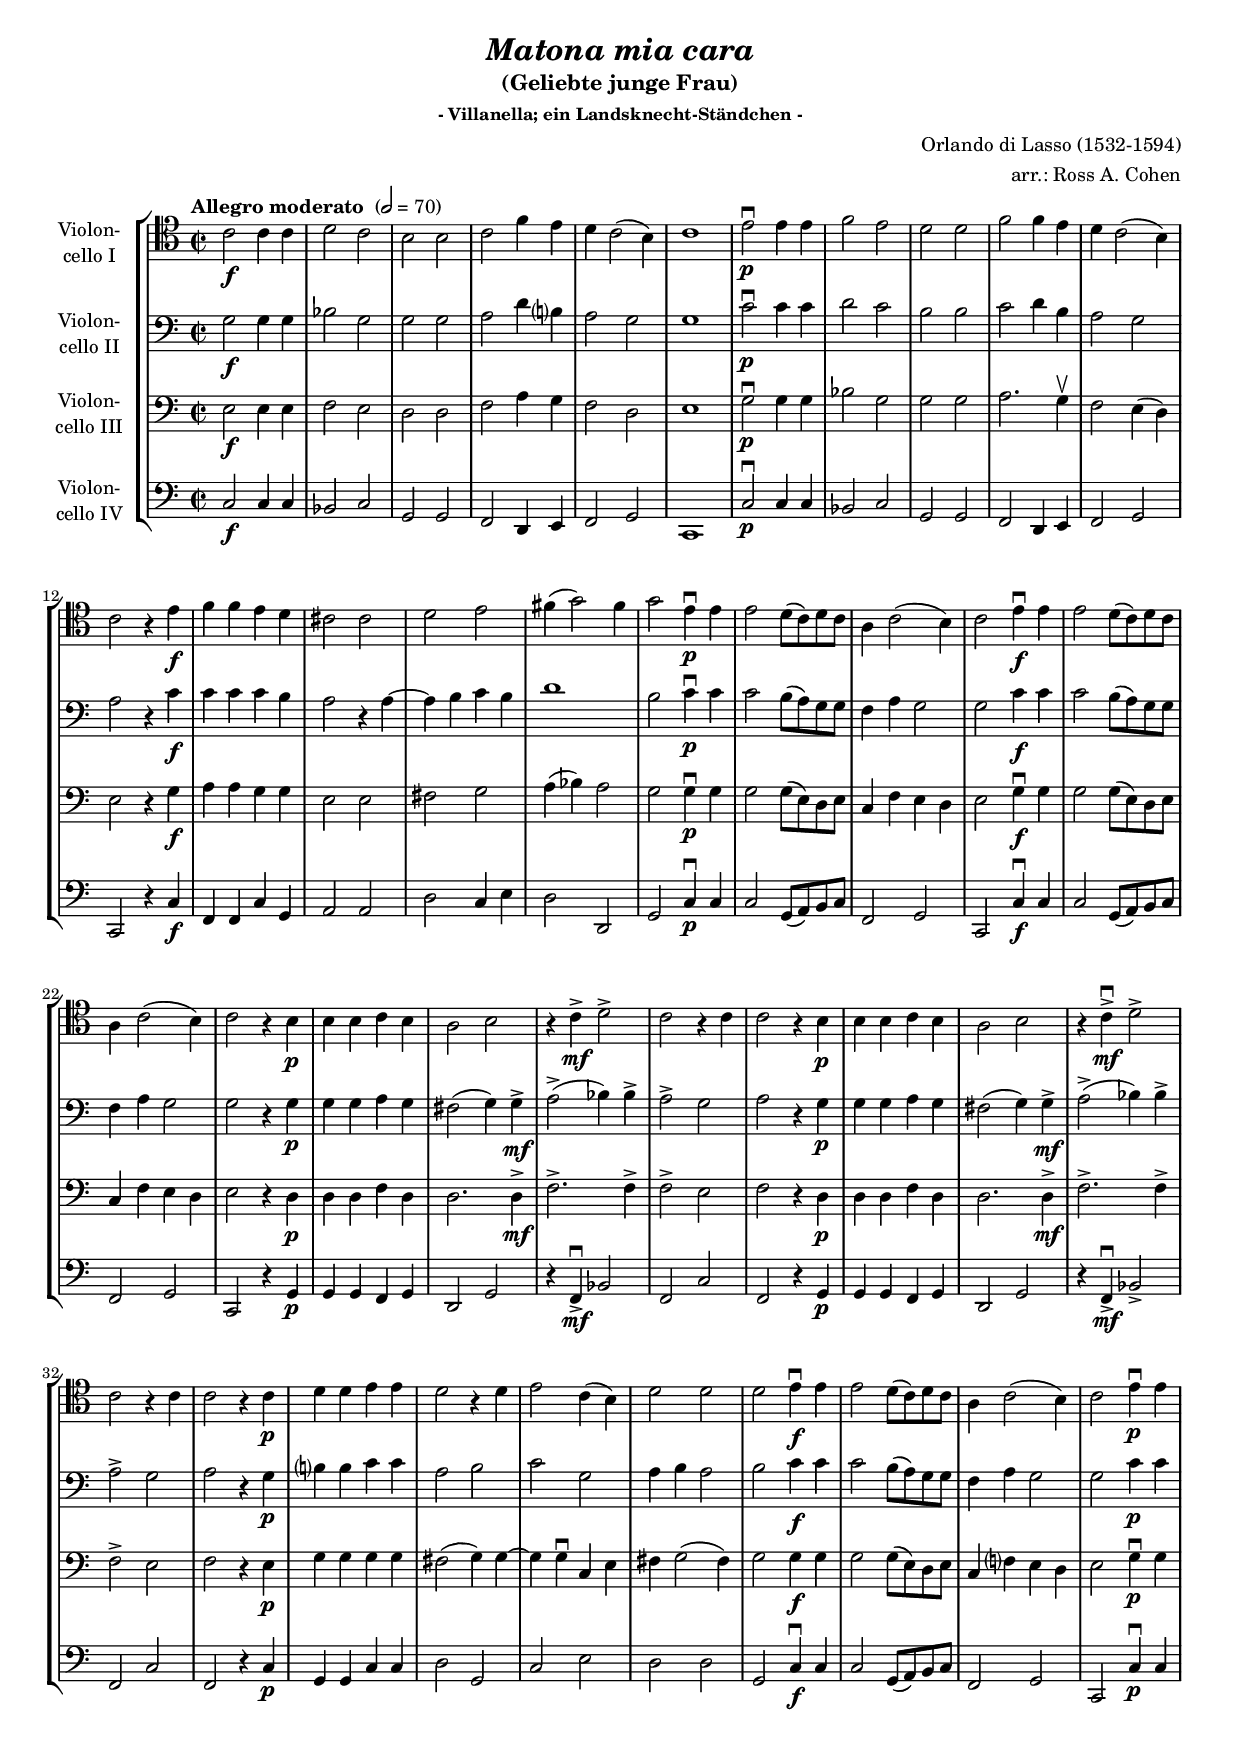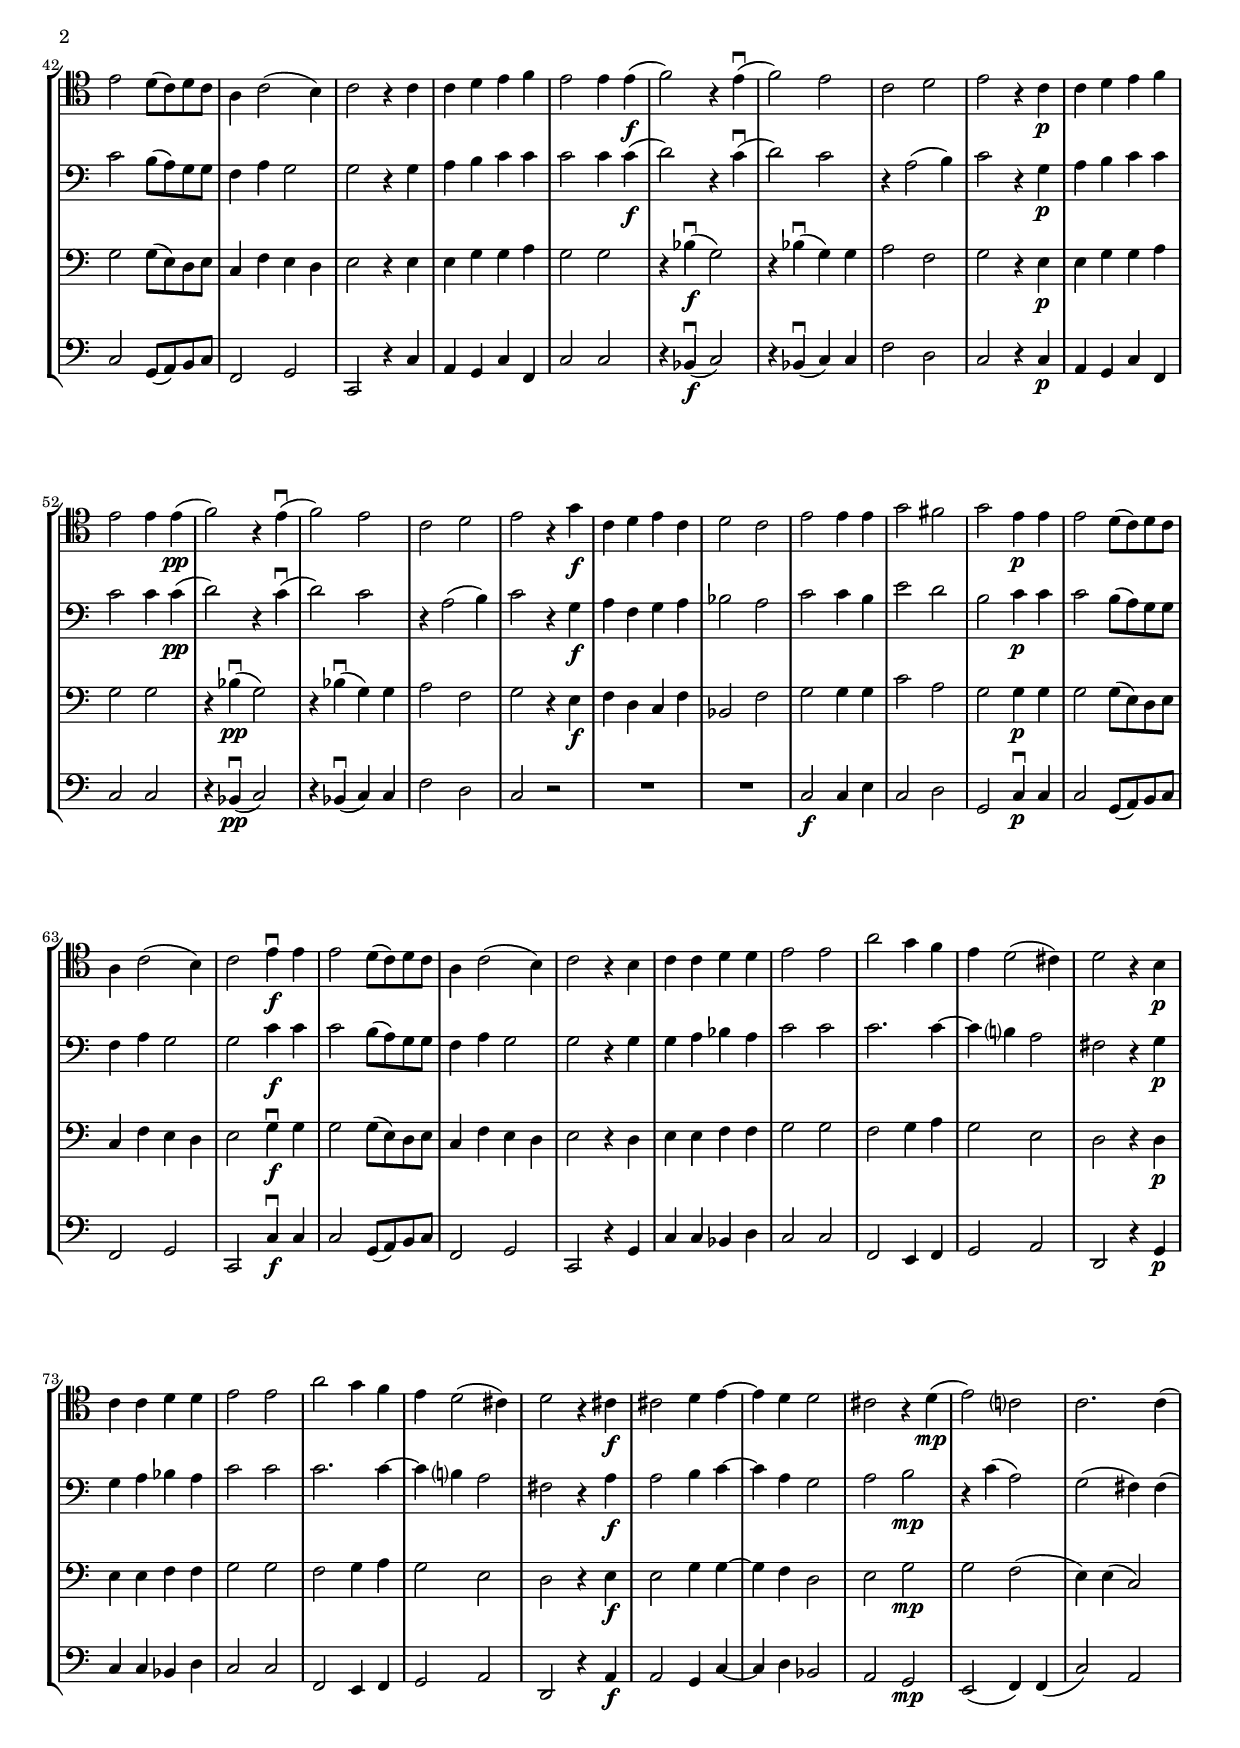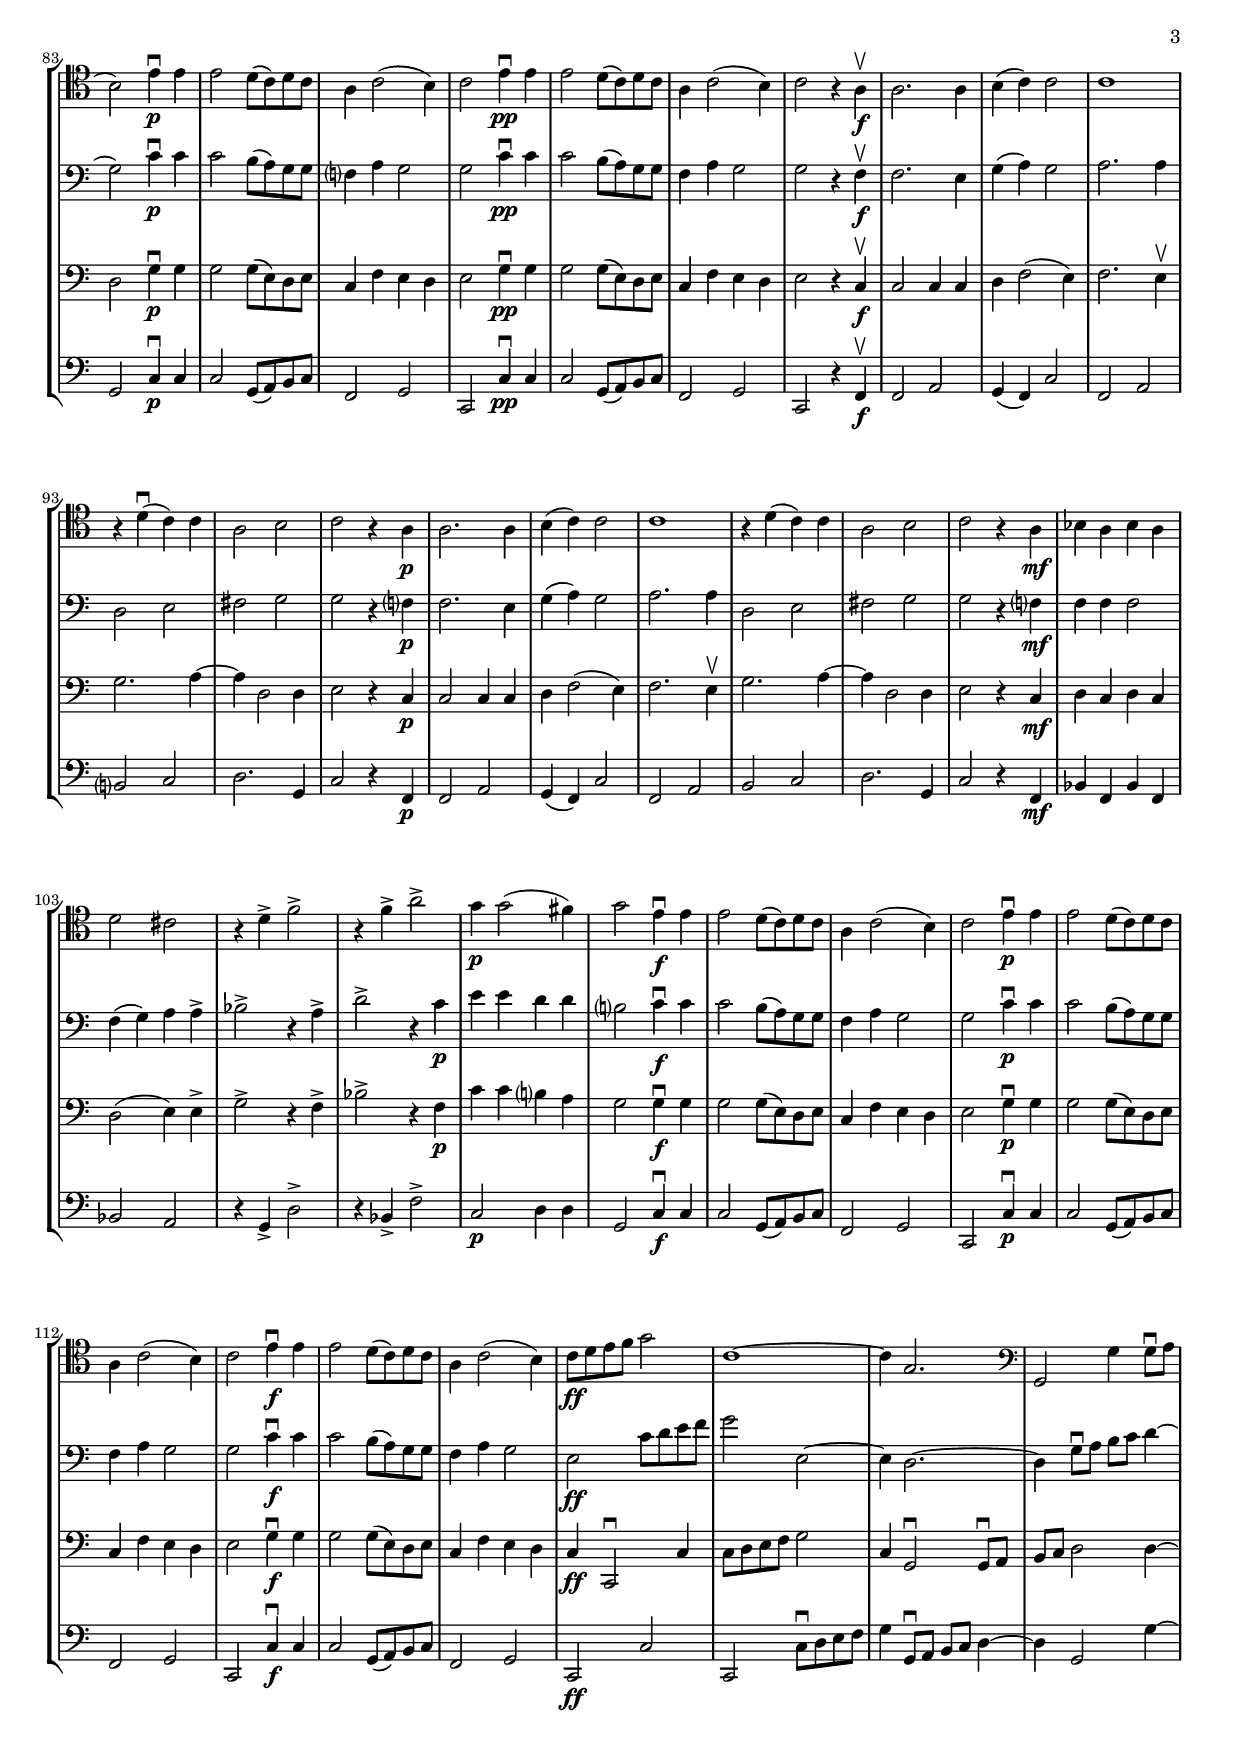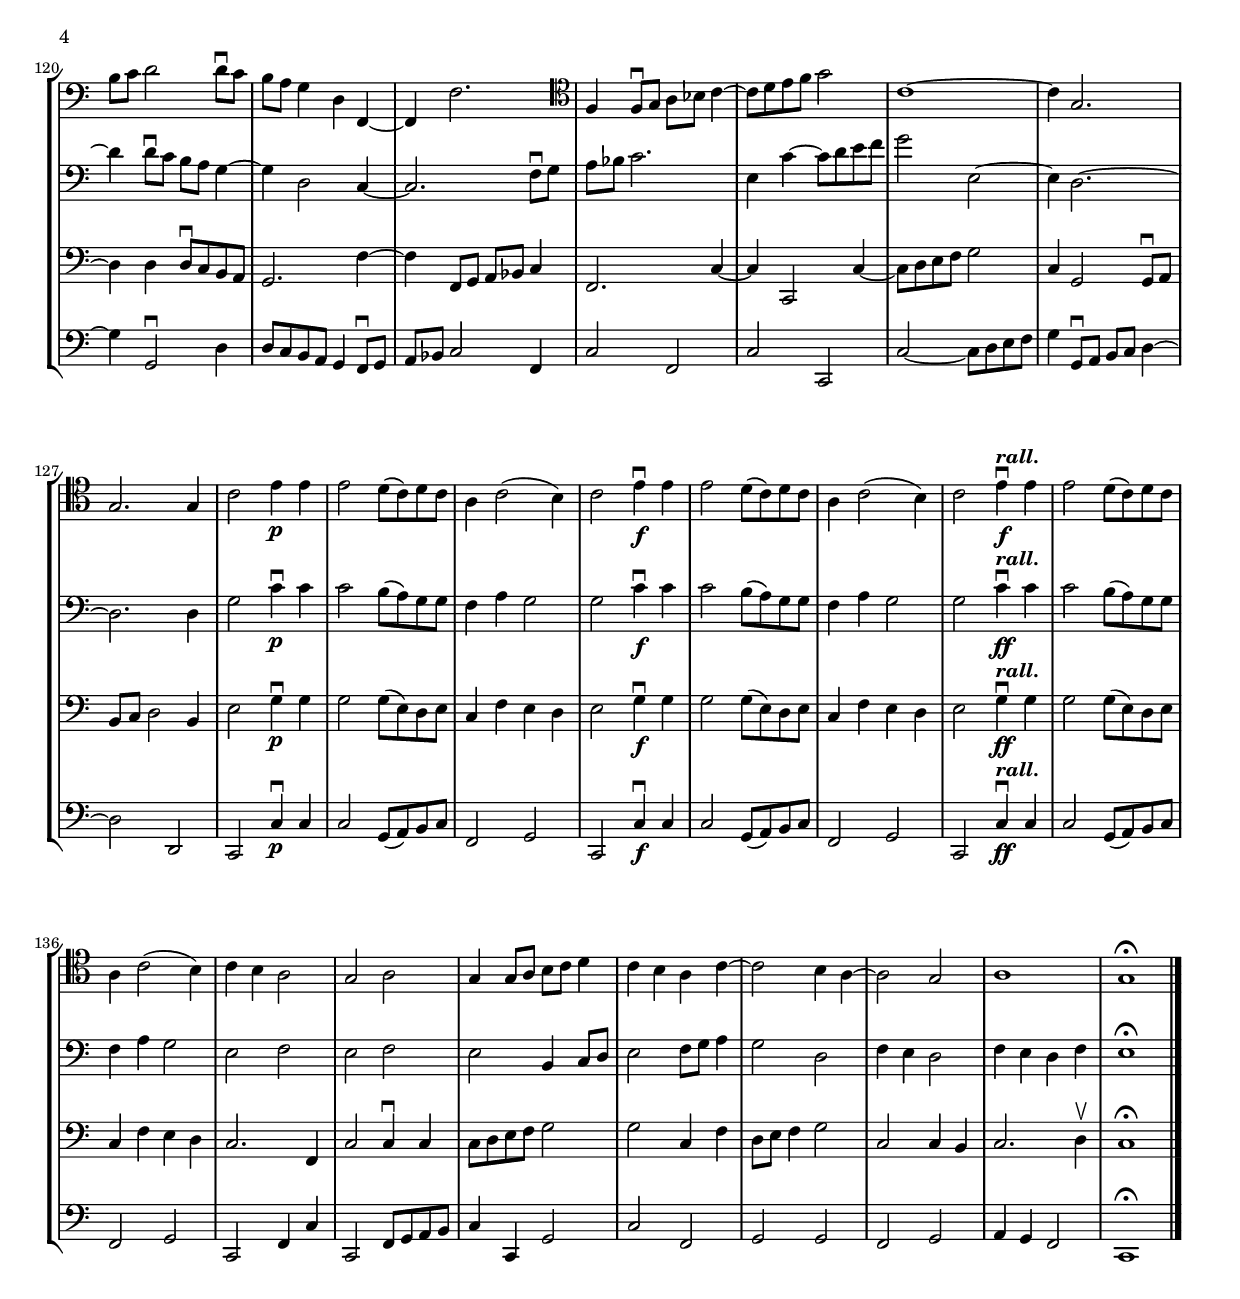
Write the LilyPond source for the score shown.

\version "2.14.2"
\include "deutsch.ly"
  
#(set-global-staff-size 16.75)

\header {
  title        = \markup \bold \italic "Matona mia cara"
  subtitle     = "(Geliebte junge Frau)"
  subsubtitle  = "- Villanella; ein Landsknecht-Ständchen -"
  composer     = "Orlando di Lasso (1532-1594)"
  arranger     = "arr.: Ross A. Cohen"
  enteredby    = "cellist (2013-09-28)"
}

voiceconsts = {
  \key c \major
  \time 2/2
  \clef "bass"
 %\numericTimeSignature
  \compressFullBarRests
  \tempo "Allegro moderato " 2=70
}

%minstr = "harpsichord"
mihi = "clarinet"
%minstr = "accordion"
milo = "bassoon"

rall = \markup \bold \italic "rall."

va = \relative c' {
  \voiceconsts
  \clef "tenor"

  c2\f c4 c
  d2 c
  h h
  c f4 e
  d c2( h4)
  c1
  e2\downbow\p e4 e
  f2 e

  d d
  f f4 e
  d c2( h4)
  c2 r4 e\f
  f f e d
  cis2 cis
  d e

  fis4( g2) fis4
  g2 e4\downbow\p e
  e2 d8( c) d c
  a4 c2( h4)
  c2 e4\downbow\f e
  e2 d8( c) d c
  a4 c2( h4)

  c2 r4 h\p
  h h c h
  a2 h
  r4 c->\mf d2->
  c r4 c
  c2 r4 h\p
  h h c h

  a2 h
  r4 c->\downbow\mf d2->
  c r4 c
  c2 r4 c\p
  d d e e
  d2 r4 d
  e2 c4( h)

  d2 d
  d e4\downbow\f e
  e2 d8( c) d c
  a4 c2( h4)
  c2 e4\downbow\p e
  e2 d8( c) d c
  a4 c2( h4)

  c2 r4 c
  c d e f
  e2 e4 e(\f
  f2) r4 e(\downbow
  f2) e
  c d
  e r4 c\p

  c d e f
  e2 e4 e(\pp
  f2) r4 e(\downbow
  f2) e
  c d
  e r4 g\f
  c, d e c

  d2 c
  e e4 e
  g2 fis
  g e4\p e
  e2 d8( c) d c
  a4 c2( h4)
  c2 e4\downbow\f e

  e2 d8( c) d c
  a4 c2( h4)
  c2 r4 h
  c c d d
  e2 e
  a g4 f
  e d2( cis4)

  d2 r4 h\p
  c c d d
  e2 e
  a g4 f
  e d2( cis4)
  d2 r4 cis\f
  cis2 d4 e~

  e d d2
  cis r4 d(\mp
  e2) c?
  c2. c4(
  h2) e4\downbow\p e
  e2 d8( c) d c
  a4 c2( h4)

  c2 e4\downbow\pp e
  e2 d8( c) d c
  a4 c2( h4)
  c2 r4 a\upbow\f
  a2. a4
  h( c) c2
  c1

  r4 d(\downbow c) c
  a2 h
  c r4 a\p
  a2. a4
  h( c) c2
  c1
  r4 d( c) c
  a2 h

  c r4 a\mf
  b a b a
  d2 cis
  r4 d-> f2->
  r4 f-> a2->
  g4\p g2( fis4)
  g2 e4\downbow\f e

  e2 d8( c) d c
  a4 c2( h4)
  c2 e4\downbow\p e
  e2 d8( c) d c
  a4 c2( h4)
  c2 e4\downbow\f e

  e2 d8( c) d c
  a4 c2( h4)
  c8\ff d e f g2
  c,1~
  c4 g2. \clef "bass"
  g,2 g'4 g8\downbow a
  h c d2 d8\downbow c

  h a g4 d f,~
  f f'2. \clef "tenor"
  f4 f8\downbow g a b c4~
  c8 d e f g2
  c,1~
  c4 g2.

  g g4
  c2 e4\p e
  e2 d8( c) d c
  a4 c2( h4)
  c2 e4\downbow\f e
  e2 d8( c) d c

  a4 c2( h4)
  c2 e4\downbow\f^\rall e
  e2 d8( c) d c
  a4 c2( h4)
  c h a2

  g a
  g4 g8 a h c d4
  c h a c~
  c2 h4 a~
  a2 g
  a1
  g\fermata \bar "|."
}

vb = \relative c' {
  \voiceconsts

  g2\f g4 g
  b2 g
  g g
  a d4 h?
  a2 g
  g1
  c2\downbow\p c4 c
  d2 c

  h h
  c d4 h
  a2 g
  a r4 c\f
  c c c h
  a2 r4 a~
  a h c h

  d1
  h2 c4\downbow\p c
  c2 h8( a) g g
  f4 a g2
  g c4\f c
  c2 h8( a) g g
  f4 a g2

  g r4 g\p
  g g a g
  fis2( g4) g->\mf
  a2(-> b4) b->
  a2-> g
  a r4 g\p
  g g a g

  fis2( g4) g->\mf
  a2(-> b4) b->
  a2-> g
   a r4 g\p
   h? h c c
   a2 h
   c g

   a4 h a2
   h c4\f c
   c2 h8( a) g g
   f4 a g2
   g c4\p c
   c2 h8( a) g g
   f4 a g2

   g r4 g
   a h c c
   c2 c4 c(\f
   d2) r4 c(\downbow
   d2) c
   r4 a2( h4)
   c2 r4 g\p

   a h c c
   c2 c4 c(\pp
   d2) r4 c(\downbow
   d2) c
   r4 a2( h4)
   c2 r4 g\f
   a f g a

   b2 a
   c c4 h
   e2 d
   h c4\p c
   c2 h8( a) g g
   f4 a g2
   g c4\f c

   c2 h8( a) g g
   f4 a g2
   g r4 g
   g a b a
   c2 c
   c2. c4~
   c h? a2

   fis r4 g\p
   g a b a
   c2 c
   c2. c4~
   c h? a2
   fis r4 a\f
   a2 h4 c~

   c a g2
   a h\mp
   r4 c( a2)
   g( fis4) fis(
   g2) c4\downbow\p c
   c2 h8( a) g g
   f?4 a g2

   g c4\downbow\pp c
   c2 h8( a) g g
   f4 a g2
   g r4 f\upbow\f
   f2. e4
   g( a) g2
   a2. a4

   d,2 e
   fis g
   g r4 f?\p
   f2. e4
   g( a) g2
   a2. a4
   d,2 e
   fis g

   g r4 f?\mf
   f f f2
   f4( g) a a->
   b2-> r4 a->
   d2-> r4 c\p
   e e d d
   h?2 c4\downbow\f c

   c2 h8( a) g g
   f4 a g2
   g c4\downbow\p c
   c2 h8( a) g g
   f4 a g2
   g c4\downbow\f c

   c2 h8( a) g g
   f4 a g2
   e\ff c'8 d e f
   g2 e,~
   e4 d2.~
   d4 g8\downbow a h c d4~

   d d8\downbow c h a g4~
   g d2 c4~
   c2. f8\downbow g
   a b c2.
   e,4 c'~ c8 d e f
   g2 e,~

   e4 d2.~
   d d4
   g2 c4\downbow\p c
   c2 h8( a) g g
   f4 a g2
   g c4\downbow\f c
   c2 h8( a) g g

   f4 a g2
   g c4\ff\downbow^\rall c
   c2 h8( a) g g
   f4 a g2
   e f

   e f
   e h4 c8 d
   e2 f8 g a4
   g2 d
   f4 e d2
   f4 e d f
   e1\fermata \bar "|."
}

vc = \relative c {
  \voiceconsts

  e2\f e4 e
  f2 e
  d d
  f a4 g
  f2 d
  e1
  g2\downbow\p g4 g
  b2 g

  g g
  a2. g4\upbow
  f2 e4( d)
  e2 r4 g\f
  a a g g
  e2 e
  fis g

  a4( b) a2
  g g4\downbow\p g
  g2 g8( e) d e
  c4 f e d
  e2 g4\downbow\f g
  g2 g8( e) d e

  c4 f e d
  e2 r4 d\p
  d d f d
  d2. d4->\mf
  f2.-> f4->
  f2-> e
  f r4 d\p

  d d f d
  d2. d4->\mf
  f2.-> f4->
  f2-> e
  f r4 e\p
  g g g g
  fis2( g4) g~

  g g\downbow c, e
  fis g2( fis4)
  g2 g4\f g
  g2 g8( e) d e
  c4 f? e d
  e2 g4\downbow\p g

  g2 g8( e) d e
  c4 f e d
  e2 r4 e
  e g g a
  g2 g
  r4 b(\downbow\f g2)
  r4 b(\downbow g) g

  a2 f
  g r4 e\p
  e g g a
  g2 g
  r4 b(\downbow\pp g2)
  r4 b(\downbow g) g
  a2 f

  g r4 e\f
  f d c f
  b,2 f'
  g g4 g
  c2 a
  g g4\p g
  g2 g8( e) d e

  c4 f e d
  e2 g4\downbow\f g
  g2 g8( e) d e
  c4 f e d
  e2 r4 d
  e e f f
  g2 g

  f g4 a
  g2 e
  d r4 d\p
  e e f f
  g2 g
  f g4 a
  g2 e

  d r4 e\f
  e2 g4 g~
  g f d2
  e g\mp
  g f(
  e4) e( c2)
  d g4\downbow\p g

  g2 g8( e) d e
  c4 f e d
  e2 g4\downbow\pp g
  g2 g8( e) d e
  c4 f e d
  e2 r4 c\upbow\f

  c2 c4 c
  d f2( e4)
  f2. e4\upbow
  g2. a4~
  a d,2 d4
  e2 r4 c\p
  c2 c4 c

  d f2( e4)
  f2. e4\upbow
  g2. a4~
  a d,2 d4
  e2 r4 c\mf
  d c d c
  d2( e4) e->

  g2-> r4 f->
  b2-> r4 f\p
  c' c h? a
  g2 g4\downbow\f g
  g2 g8( e) d e
  c4 f e d

  e2 g4\downbow\p g
  g2 g8( e) d e
  c4 f e d
  e2 g4\downbow\f g
  g2 g8( e) d e

  c4 f e d
  c\ff c,2\downbow c'4
  c8 d e f g2
  c,4 g2\downbow g8\downbow a
  h c d2 d4~

  d d d8\downbow c h a
  g2. f'4~
  f f,8 g a b c4
  f,2. c'4~
  c c,2 c'4~
  c8 d e f g2

  c,4 g2 g8\downbow a
  h c d2 h4
  e2 g4\downbow\p g
  g2 g8( e) d e
  c4 f e d
  e2 g4\downbow\f g

  g2 g8( e) d e
  c4 f e d
  e2 g4\downbow\ff^\rall g
  g2 g8( e) d e
  c4 f e d
  c2. f,4

  c'2 c4\downbow c
  c8 d e f g2
  g c,4 f
  d8 e f4 g2
  c, c4 h
  c2. d4\upbow
  c1\fermata \bar "|."
}

vd = \relative c {
  \voiceconsts

  c2\f c4 c
  b2 c
  g g
  f d4 e
  f2 g
  c,1
  c'2\downbow\p c4 c
  b2 c

  g g
  f d4 e
  f2 g
  c, r4 c'\f
  f, f c' g
  a2 a
  d c4 e

  d2 d,
  g c4\downbow\p c
  c2 g8( a) h c
  f,2 g
  c, c'4\downbow\f c
  c2 g8( a) h c
  f,2 g

  c, r4 g'\p
  g g f g
  d2 g
  r4 f->\downbow\mf b2
  f c'
  f, r4 g\p
  g g f g

  d2 g
  r4 f->\downbow\mf b2->
  f c'
  f, r4 c'\p
  g g c c
  d2 g,
  c e

  d d
  g, c4\downbow\f c
  c2 g8( a) h c
  f,2 g
  c, c'4\downbow\p c
  c2 g8( a) h c
  f,2 g

  c, r4 c'
  a g c f,
  c'2 c
  r4 b(\downbow\f c2)
  r4 b(\downbow c) c
  f2 d
  c r4 c\p

  a g c f,
  c'2 c
  r4 b(\downbow\pp c2)
  r4 b(\downbow c) c
  f2 d
  c r
  R1*2

  c2\f c4 e
  c2 d
  g, c4\downbow\p c
  c2 g8( a) h c
  f,2 g
  c, c'4\downbow\f c
  c2 g8( a) h c

  f,2 g
  c, r4 g'
  c c b d
  c2 c
  f, e4 f
  g2 a
  d, r4 g\p

  c c b d
  c2 c
  f, e4 f
  g2 a
  d, r4 a'\f
  a2 g4 c~
  c d b2

  a g\mp
  e( f4) f(
  c'2) a
  g c4\downbow\p c
  c2 g8( a) h c
  f,2 g
  c, c'4\downbow\pp c

  c2 g8( a) h c
  f,2 g
  c, r4 f\upbow\f
  f2 a
  g4( f) c'2
  f, a
  h? c

  d2. g,4
  c2 r4 f,\p
  f2 a
  g4( f) c'2
  f, a
  h c
  d2. g,4
  c2 r4 f,\mf

  b f b f
  b2 a
  r4 g-> d'2->
  r4 b-> f'2->
  c\p d4 d
  g,2 c4\downbow\f c
  c2 g8( a) h c

  f,2 g
  c, c'4\downbow\p c
  c2 g8( a) h c
  f,2 g
  c, c'4\downbow\f c
  c2 g8( a) h c
  f,2 g

  c,\ff c'
  c, c'8\downbow d e f
  g4 g,8\downbow a h c d4~
  d g,2 g'4~
  g g,2\downbow d'4

  d8 c h a g4 f8\downbow g
  a b c2 f,4
  c'2 f,
  c' c,
  c'~ c8 d e f

  g4 g,8\downbow a h c d4~
  d2 d,
  c c'4\downbow\p c
  c2 g8( a) h c
  f,2 g
  c, c'4\downbow\f c

  c2 g8( a) h c
  f,2 g
  c, c'4\downbow\ff^\rall c
  c2 g8( a) h c
  f,2 g
  c,2 f4 c'

  c,2 f8 g a h
  c4 c, g'2
  c f,
  g g
  f g
  a4 g f2
  c1\fermata \bar "|."
}


music = \new StaffGroup <<
      \new Staff {
	\set Staff.midiInstrument = \mihi
	\set Staff.instrumentName = \markup \center-column { "Violon-" "cello I" }
	\transpose c c { \va }
      }

      \new Staff {
	\set Staff.midiInstrument = \milo
	\set Staff.instrumentName = \markup \center-column { "Violon-" "cello II" }
	\transpose c c { \vb }
      }

      \new Staff {
	\set Staff.midiInstrument = \milo
	\set Staff.instrumentName = \markup \center-column { "Violon-" "cello III" }
	\transpose c c { \vc }
      }

      \new Staff {
	\set Staff.midiInstrument = \milo
	\set Staff.instrumentName = \markup \center-column { "Violon-" "cello IV" }
	\transpose c c { \vd }
      }
>>

\book {
  \score {
    \music
    \layout {}
  }

  \score {
    \unfoldRepeats \music

    \midi {
      \context {
        \Score
      }
    }
  }
}
